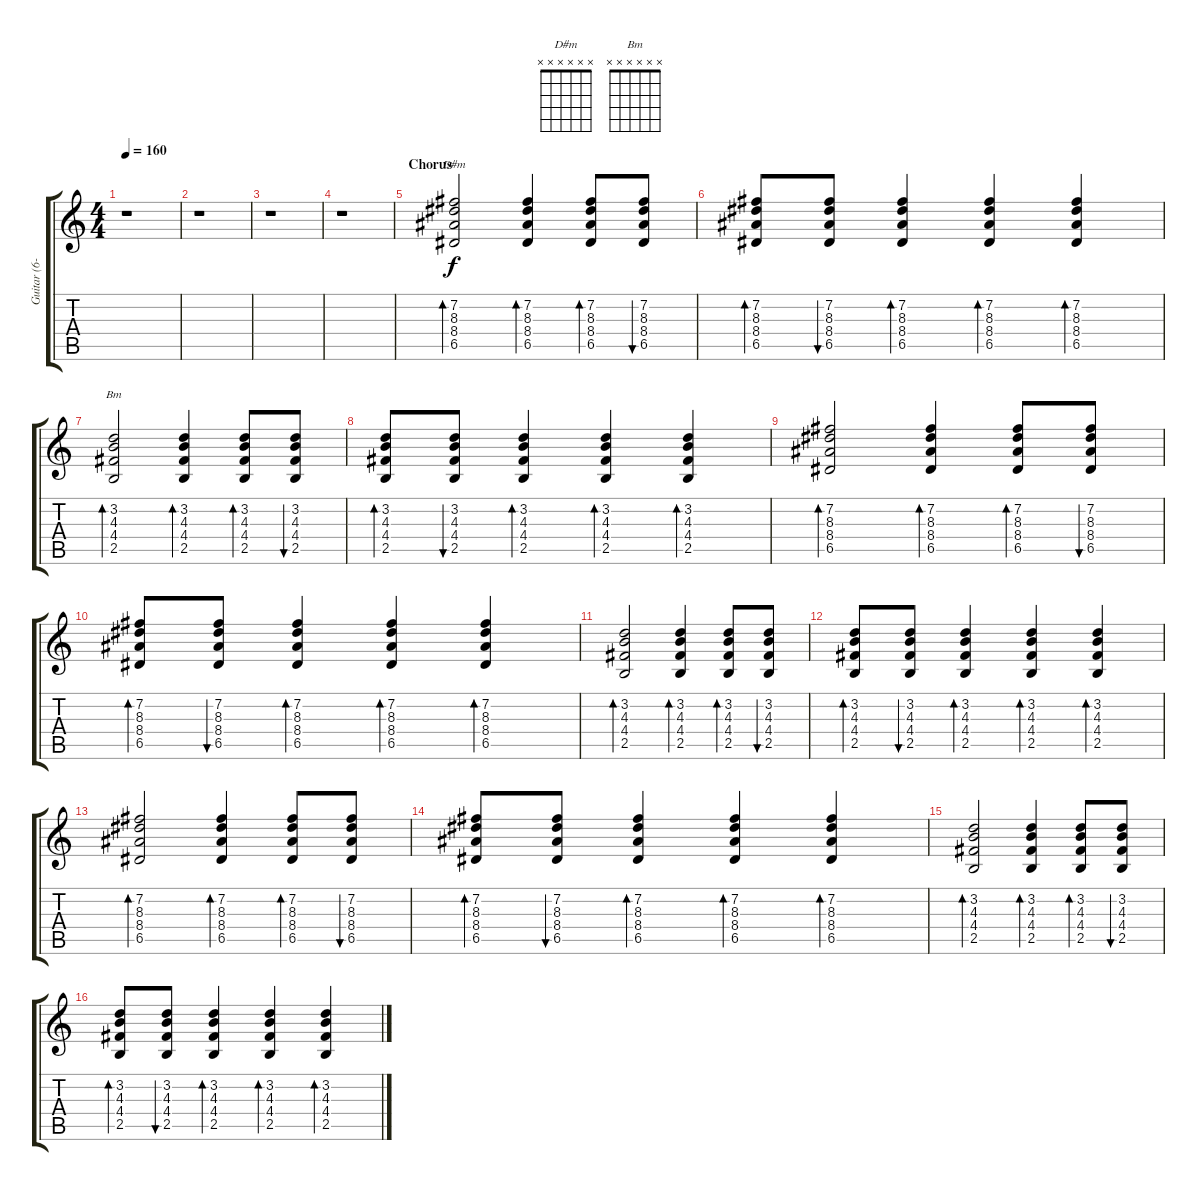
\track ("Guitar (6-String Distorted)" "Guitar (6-") {instrument distortionguitar}
\staff {score tabs}
\tuning (E4 B3 G3 D3 A2 E2) {hide}
\chord ("D#m" x x x x x x)
\chord ("Bm" x x x x x x)
\ts (4 4)
\tempo 160
\clef g2
\ks c
r.1{dy f} |
r.1 |
r.1 |
r.1 |
\section ("" "Chorus")
(7.2 8.3 8.4 6.5).2{bd 60 ch "D#m"} (7.2 8.3 8.4 6.5).4{bd 60} (7.2 8.3 8.4 6.5).8{bd 60} (7.2 8.3 8.4 6.5).8{bu 60} |
(7.2 8.3 8.4 6.5).8{bd 60} (7.2 8.3 8.4 6.5).8{bu 60} (7.2 8.3 8.4 6.5).4{bd 60} (7.2 8.3 8.4 6.5).4{bd 60} (7.2 8.3 8.4 6.5).4{bd 60} |
(3.2 4.3 4.4 2.5).2{bd 60 ch "Bm"} (3.2 4.3 4.4 2.5).4{bd 60} (3.2 4.3 4.4 2.5).8{bd 60} (3.2 4.3 4.4 2.5).8{bu 60} |
(3.2 4.3 4.4 2.5).8{bd 60} (3.2 4.3 4.4 2.5).8{bu 60} (3.2 4.3 4.4 2.5).4{bd 60} (3.2 4.3 4.4 2.5).4{bd 60} (3.2 4.3 4.4 2.5).4{bd 60} |
(7.2 8.3 8.4 6.5).2{bd 60} (7.2 8.3 8.4 6.5).4{bd 60} (7.2 8.3 8.4 6.5).8{bd 60} (7.2 8.3 8.4 6.5).8{bu 60} |
(7.2 8.3 8.4 6.5).8{bd 60} (7.2 8.3 8.4 6.5).8{bu 60} (7.2 8.3 8.4 6.5).4{bd 60} (7.2 8.3 8.4 6.5).4{bd 60} (7.2 8.3 8.4 6.5).4{bd 60} |
(3.2 4.3 4.4 2.5).2{bd 60} (3.2 4.3 4.4 2.5).4{bd 60} (3.2 4.3 4.4 2.5).8{bd 60} (3.2 4.3 4.4 2.5).8{bu 60} |
(3.2 4.3 4.4 2.5).8{bd 60} (3.2 4.3 4.4 2.5).8{bu 60} (3.2 4.3 4.4 2.5).4{bd 60} (3.2 4.3 4.4 2.5).4{bd 60} (3.2 4.3 4.4 2.5).4{bd 60} |
(7.2 8.3 8.4 6.5).2{bd 60} (7.2 8.3 8.4 6.5).4{bd 60} (7.2 8.3 8.4 6.5).8{bd 60} (7.2 8.3 8.4 6.5).8{bu 60} |
(7.2 8.3 8.4 6.5).8{bd 60} (7.2 8.3 8.4 6.5).8{bu 60} (7.2 8.3 8.4 6.5).4{bd 60} (7.2 8.3 8.4 6.5).4{bd 60} (7.2 8.3 8.4 6.5).4{bd 60} |
(3.2 4.3 4.4 2.5).2{bd 60} (3.2 4.3 4.4 2.5).4{bd 60} (3.2 4.3 4.4 2.5).8{bd 60} (3.2 4.3 4.4 2.5).8{bu 60} |
(3.2 4.3 4.4 2.5).8{bd 60} (3.2 4.3 4.4 2.5).8{bu 60} (3.2 4.3 4.4 2.5).4{bd 60} (3.2 4.3 4.4 2.5).4{bd 60} (3.2 4.3 4.4 2.5).4{bd 60}
